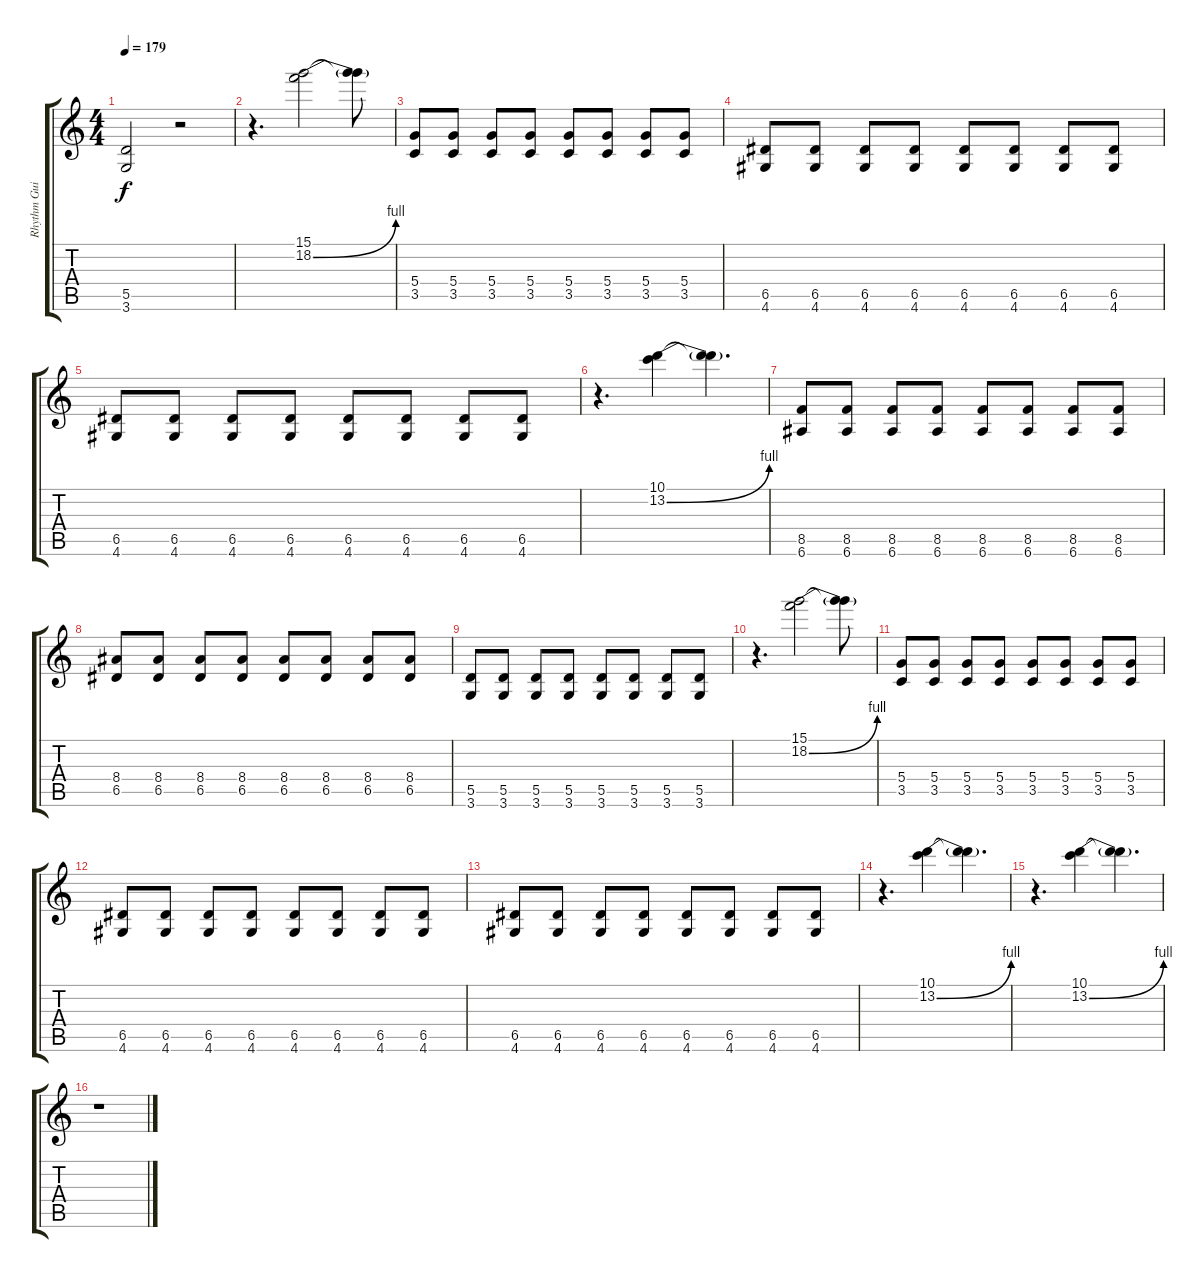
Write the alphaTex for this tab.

\track ("Rhythm Guitar" "Rhythm Gui") {instrument distortionguitar}
\staff {score tabs}
\tuning (E4 B3 G3 D3 A2 E2) {hide}
\ts (4 4)
\tempo 179
\clef g2
\ks c
(5.5 3.6).2{dy f} r.2 |
r.4{d} (15.1 18.2{be (bend 0 0 60 4)}).2 (15.1{t} 18.2{t}).8 |
(5.4 3.5).8 (5.4 3.5).8 (5.4 3.5).8 (5.4 3.5).8 (5.4 3.5).8 (5.4 3.5).8 (5.4 3.5).8 (5.4 3.5).8 |
(6.5 4.6).8 (6.5 4.6).8 (6.5 4.6).8 (6.5 4.6).8 (6.5 4.6).8 (6.5 4.6).8 (6.5 4.6).8 (6.5 4.6).8 |
(6.5 4.6).8 (6.5 4.6).8 (6.5 4.6).8 (6.5 4.6).8 (6.5 4.6).8 (6.5 4.6).8 (6.5 4.6).8 (6.5 4.6).8 |
r.4{d} (10.1 13.2{be (bend 0 0 60 4)}).4 (10.1{t} 13.2{t}).4{d} |
(8.5 6.6).8 (8.5 6.6).8 (8.5 6.6).8 (8.5 6.6).8 (8.5 6.6).8 (8.5 6.6).8 (8.5 6.6).8 (8.5 6.6).8 |
(8.4 6.5).8 (8.4 6.5).8 (8.4 6.5).8 (8.4 6.5).8 (8.4 6.5).8 (8.4 6.5).8 (8.4 6.5).8 (8.4 6.5).8 |
(5.5 3.6).8 (5.5 3.6).8 (5.5 3.6).8 (5.5 3.6).8 (5.5 3.6).8 (5.5 3.6).8 (5.5 3.6).8 (5.5 3.6).8 |
r.4{d} (15.1 18.2{be (bend 0 0 60 4)}).2 (15.1{t} 18.2{t}).8 |
(5.4 3.5).8 (5.4 3.5).8 (5.4 3.5).8 (5.4 3.5).8 (5.4 3.5).8 (5.4 3.5).8 (5.4 3.5).8 (5.4 3.5).8 |
(6.5 4.6).8 (6.5 4.6).8 (6.5 4.6).8 (6.5 4.6).8 (6.5 4.6).8 (6.5 4.6).8 (6.5 4.6).8 (6.5 4.6).8 |
(6.5 4.6).8 (6.5 4.6).8 (6.5 4.6).8 (6.5 4.6).8 (6.5 4.6).8 (6.5 4.6).8 (6.5 4.6).8 (6.5 4.6).8 |
r.4{d} (10.1 13.2{be (bend 0 0 60 4)}).4 (10.1{t} 13.2{t}).4{d} |
r.4{d} (10.1 13.2{be (bend 0 0 60 4)}).4 (10.1{t} 13.2{t}).4{d} |
r.1
